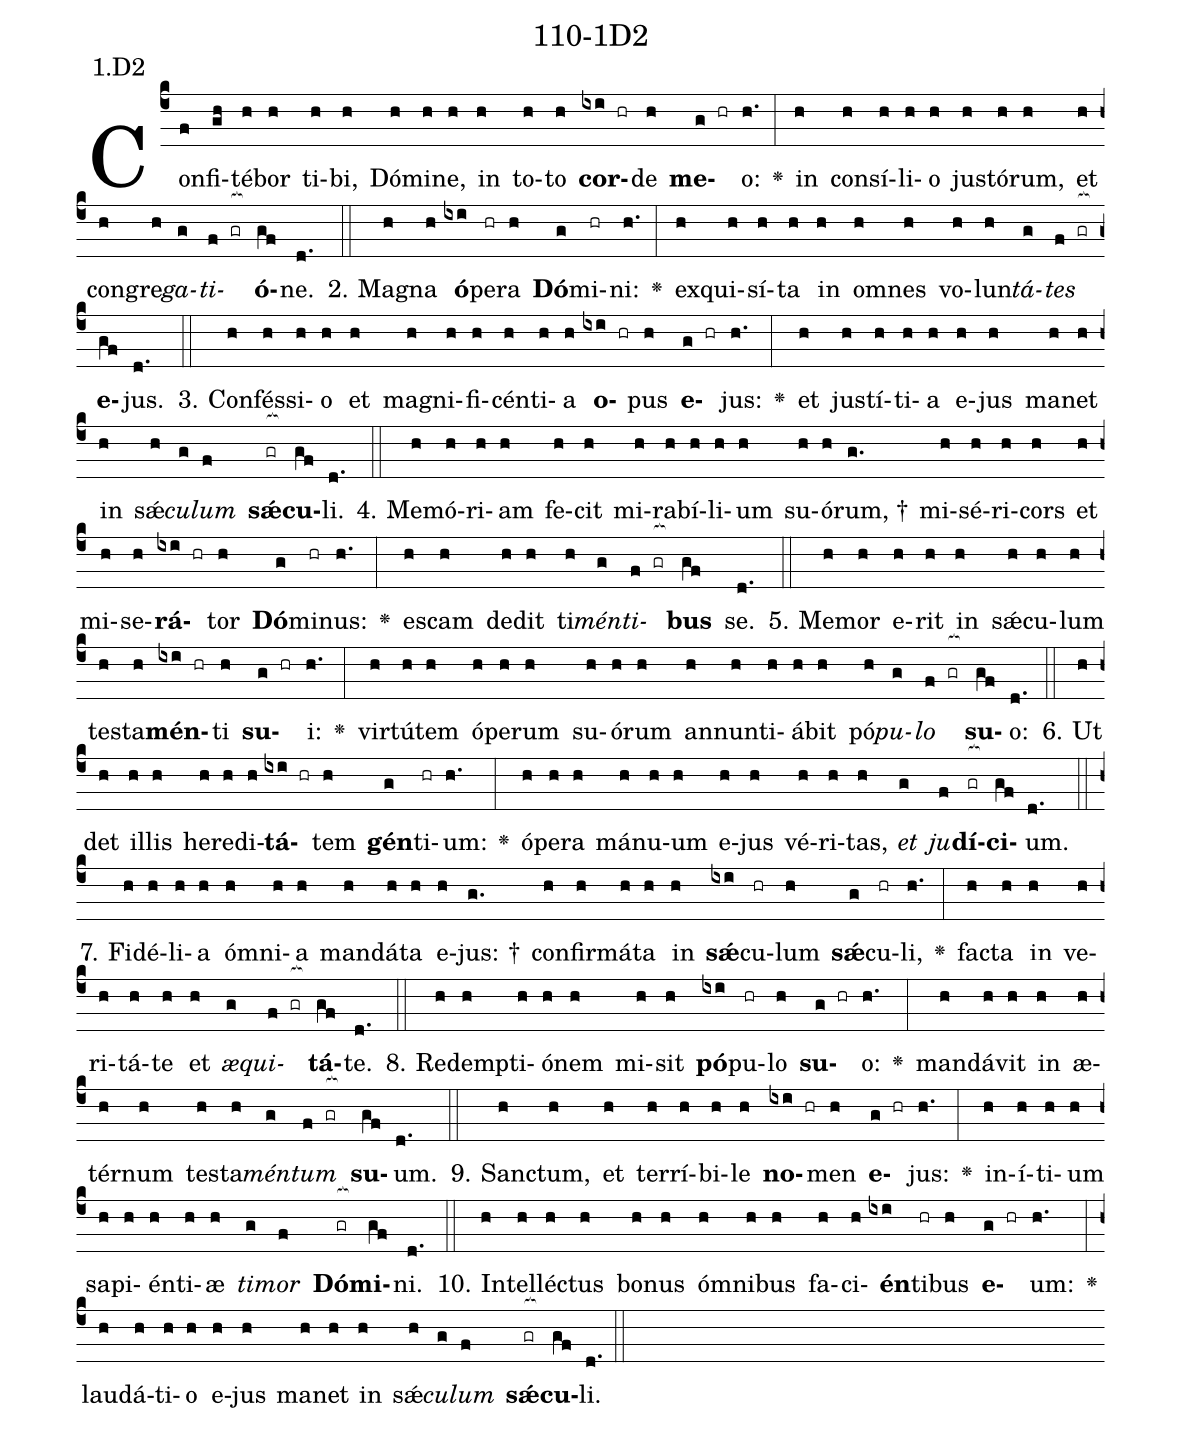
name: 110-1D2;
annotation: 1.D2;
%%
(c4)Con(f)fi(gh)té(h)bor(h) ti(h)bi,(h) Dó(h)mi(h)ne,(h) in(h) to(h)to(h) <b>cor</b>(ixi hr)de(h) <b>me</b>(g hr)o:(h.) <v>\greheightstar</v>(:) in(h) con(h)sí(h)li(h)o(h) jus(h)tó(h)rum,(h) et(h) con(h)gre(h)<i>ga</i>(g)<i>ti</i>(f gr[ocb:1{])<b>ó</b>(gf[ocb:0}])ne.(d.) (::)
2. Ma(h)gna(h) <b>ó</b>(ixi)pe(hr)ra(h) <b>Dó</b>(g)mi(hr)ni:(h.) <v>\greheightstar</v>(:) ex(h)qui(h)sí(h)ta(h) in(h) om(h)nes(h) vo(h)lun(h)<i>tá</i>(g)<i>tes</i>(f gr[ocb:1{]) <b>e</b>(gf[ocb:0}])jus.(d.) (::)
3. Con(h)fés(h)si(h)o(h) et(h) ma(h)gni(h)fi(h)cén(h)ti(h)a(h) <b>o</b>(ixi hr)pus(h) <b>e</b>(g hr)jus:(h.) <v>\greheightstar</v>(:) et(h) jus(h)tí(h)ti(h)a(h) e(h)jus(h) ma(h)net(h) in(h) sǽ(h)<i>cu</i>(g)<i>lum</i>(f) <b>sǽ</b>(gr[ocb:1{])<b>cu</b>(gf[ocb:0}])li.(d.) (::)
4. Me(h)mó(h)ri(h)am(h) fe(h)cit(h) mi(h)ra(h)bí(h)li(h)um(h) su(h)ó(h)rum, †(g.) mi(h)sé(h)ri(h)cors(h) et(h) mi(h)se(h)<b>rá</b>(ixi hr)tor(h) <b>Dó</b>(g)mi(hr)nus:(h.) <v>\greheightstar</v>(:) es(h)cam(h) de(h)dit(h) ti(h)<i>mén</i>(g)<i>ti</i>(f gr[ocb:1{])<b>bus</b>(gf[ocb:0}]) se.(d.) (::)
5. Me(h)mor(h) e(h)rit(h) in(h) sǽ(h)cu(h)lum(h) tes(h)ta(h)<b>mén</b>(ixi hr)ti(h) <b>su</b>(g hr)i:(h.) <v>\greheightstar</v>(:) vir(h)tú(h)tem(h) ó(h)pe(h)rum(h) su(h)ó(h)rum(h) an(h)nun(h)ti(h)á(h)bit(h) pó(h)<i>pu</i>(g)<i>lo</i>(f gr[ocb:1{]) <b>su</b>(gf[ocb:0}])o:(d.) (::)
6. Ut(h) det(h) il(h)lis(h) he(h)re(h)di(h)<b>tá</b>(ixi hr)tem(h) <b>gén</b>(g)ti(hr)um:(h.) <v>\greheightstar</v>(:) ó(h)pe(h)ra(h) má(h)nu(h)um(h) e(h)jus(h) vé(h)ri(h)tas,(h) <i>et</i>(g) <i>ju</i>(f)<b>dí</b>(gr[ocb:1{])<b>ci</b>(gf[ocb:0}])um.(d.) (::)
7. Fi(h)dé(h)li(h)a(h) óm(h)ni(h)a(h) man(h)dá(h)ta(h) e(h)jus: †(g.) con(h)fir(h)má(h)ta(h) in(h) <b>sǽ</b>(ixi)cu(hr)lum(h) <b>sǽ</b>(g)cu(hr)li,(h.) <v>\greheightstar</v>(:) fac(h)ta(h) in(h) ve(h)ri(h)tá(h)te(h) et(h) <i>æ</i>(g)<i>qui</i>(f gr[ocb:1{])<b>tá</b>(gf[ocb:0}])te.(d.) (::)
8. Red(h)emp(h)ti(h)ó(h)nem(h) mi(h)sit(h) <b>pó</b>(ixi)pu(hr)lo(h) <b>su</b>(g hr)o:(h.) <v>\greheightstar</v>(:) man(h)dá(h)vit(h) in(h) æ(h)tér(h)num(h) tes(h)ta(h)<i>mén</i>(g)<i>tum</i>(f gr[ocb:1{]) <b>su</b>(gf[ocb:0}])um.(d.) (::)
9. Sanc(h)tum,(h) et(h) ter(h)rí(h)bi(h)le(h) <b>no</b>(ixi hr)men(h) <b>e</b>(g hr)jus:(h.) <v>\greheightstar</v>(:) in(h)í(h)ti(h)um(h) sa(h)pi(h)én(h)ti(h)æ(h) <i>ti</i>(g)<i>mor</i>(f) <b>Dó</b>(gr[ocb:1{])<b>mi</b>(gf[ocb:0}])ni.(d.) (::)
10. In(h)tel(h)léc(h)tus(h) bo(h)nus(h) óm(h)ni(h)bus(h) fa(h)ci(h)<b>én</b>(ixi)ti(hr)bus(h) <b>e</b>(g hr)um:(h.) <v>\greheightstar</v>(:) lau(h)dá(h)ti(h)o(h) e(h)jus(h) ma(h)net(h) in(h) sǽ(h)<i>cu</i>(g)<i>lum</i>(f) <b>sǽ</b>(gr[ocb:1{])<b>cu</b>(gf[ocb:0}])li.(d.) (::)
